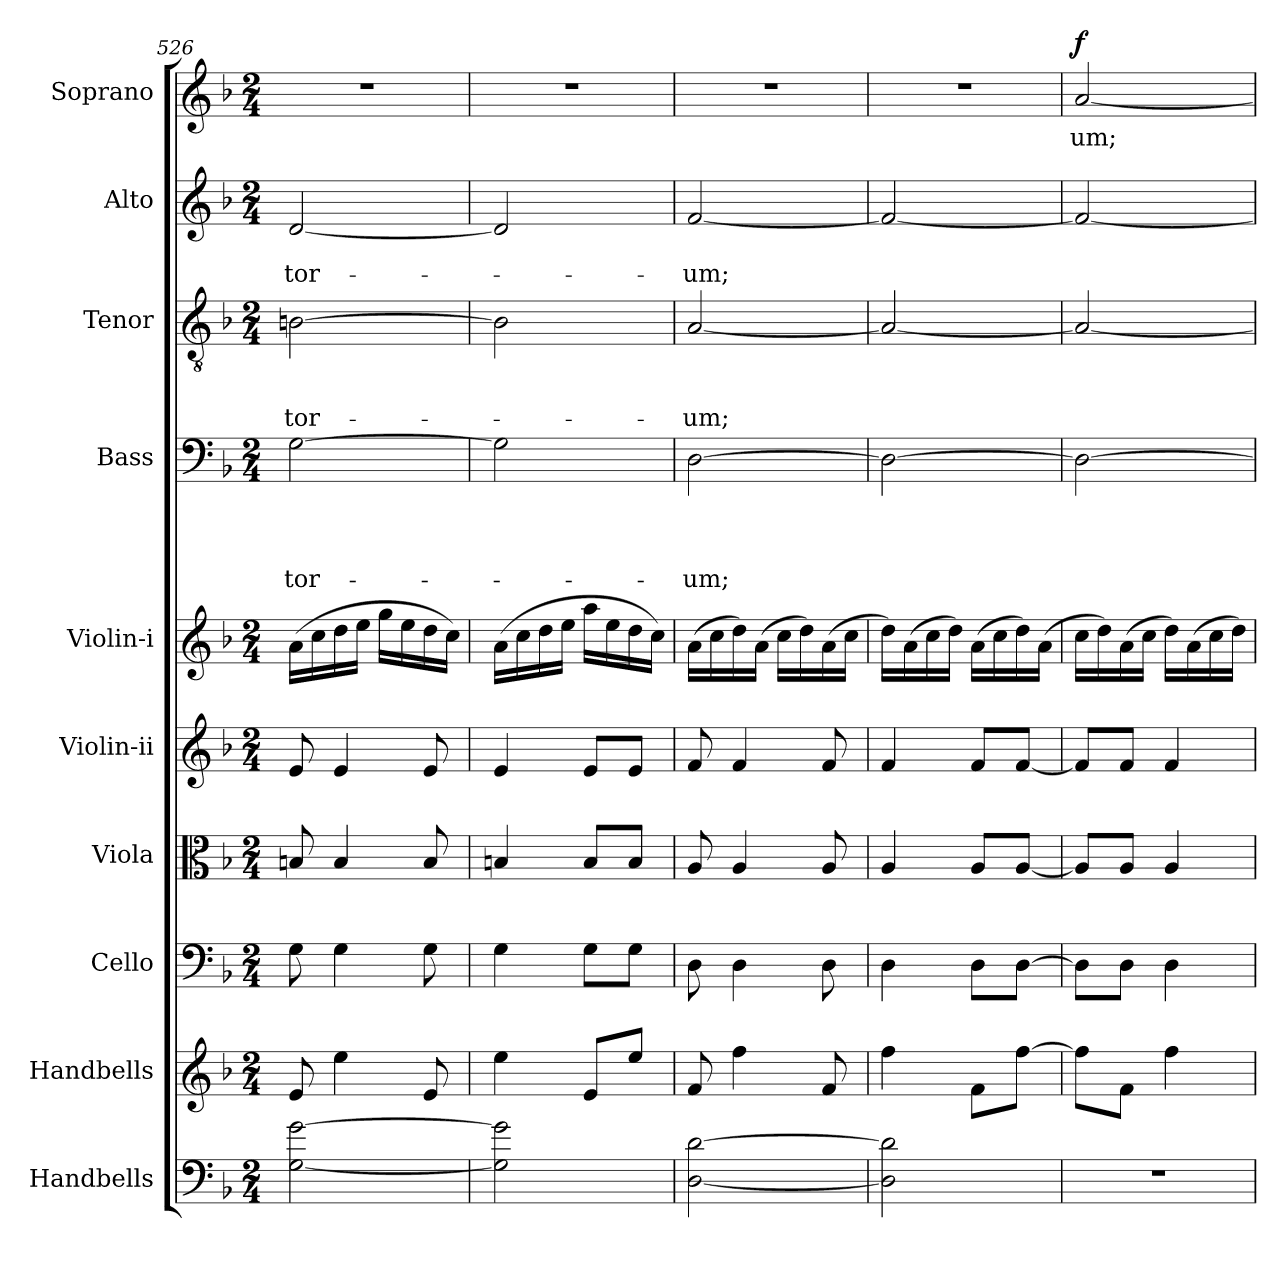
**kern	**kern	**kern	**kern	**kern	**kern	**kern	**text	**text	**text	**text	**kern	**text	**text	**text	**kern	**text	**text	**kern	**text	**dynam
*part10	*part9	*part8	*part7	*part6	*part5	*part4	*part4	*part4	*part4	*part4	*part3	*part3	*part3	*part3	*part2	*part2	*part2	*part1	*part1	*part1
*staff10	*staff9	*staff8	*staff7	*staff6	*staff5	*staff4	*staff4	*staff4	*staff4	*staff4	*staff3	*staff3	*staff3	*staff3	*staff2	*staff2	*staff2	*staff1	*staff1	*staff1
*I"Handbells	*I"Handbells	*I"Cello	*I"Viola	*I"Violin-ii	*I"Violin-i	*I"Bass	*	*	*	*	*I"Tenor	*	*	*	*I"Alto	*	*	*I"Soprano	*	*
*	*	*	*I'Vla.	*I'Vln.-ii	*I'Vln.-i	*I'B	*	*	*	*	*I'T	*	*	*	*I'A	*	*	*I'S	*	*
*clefF4	*clefG2	*clefF4	*clefC3	*clefG2	*clefG2	*clefF4	*	*	*	*	*clefGv2	*	*	*	*clefG2	*	*	*clefG2	*	*
*k[b-]	*k[b-]	*k[b-]	*k[b-]	*k[b-]	*k[b-]	*k[b-]	*	*	*	*	*k[b-]	*	*	*	*k[b-]	*	*	*k[b-]	*	*
*F:	*F:	*F:	*F:	*F:	*F:	*F:	*	*	*	*	*F:	*	*	*	*F:	*	*	*F:	*	*
*M2/4	*M2/4	*M2/4	*M2/4	*M2/4	*M2/4	*M2/4	*	*	*	*	*M2/4	*	*	*	*M2/4	*	*	*M2/4	*	*
=526	=526	=526	=526	=526	=526	=526	=526	=526	=526	=526	=526	=526	=526	=526	=526	=526	=526	=526	=526	=526
!	!	!	!	!	!	!	!	!	!	!LO:LY:b	!	!	!	!LO:LY:b	!	!	!LO:LY:b	!LO:N:vis=1	!	!
[<2G\ [>2g\	8e/	8G\	8Bn/	8e/	(>16a\LL	[>2G\	.	.	.	-tor-	[>2Bn\	.	.	-tor-	[<2d/	.	-tor-	2r	.	.
.	.	.	.	.	16cc\	.	.	.	.	.	.	.	.	.	.	.	.	.	.	.
.	4ee\	4G\	4B/	4e/	16dd\	.	.	.	.	.	.	.	.	.	.	.	.	.	.	.
.	.	.	.	.	16ee\JJ	.	.	.	.	.	.	.	.	.	.	.	.	.	.	.
.	.	.	.	.	16gg\LL	.	.	.	.	.	.	.	.	.	.	.	.	.	.	.
.	.	.	.	.	16ee\	.	.	.	.	.	.	.	.	.	.	.	.	.	.	.
.	8e/	8G\	8B/	8e/	16dd\	.	.	.	.	.	.	.	.	.	.	.	.	.	.	.
.	.	.	.	.	16cc\JJ)	.	.	.	.	.	.	.	.	.	.	.	.	.	.	.
=527	=527	=527	=527	=527	=527	=527	=527	=527	=527	=527	=527	=527	=527	=527	=527	=527	=527	=527	=527	=527
!	!	!	!	!	!	!	!	!	!	!	!	!	!	!	!	!	!	!LO:N:vis=1	!	!
2G\] 2g\]	4ee\	4G\	4Bn/	4e/	(>16a\LL	2G\]	.	.	.	.	2B\]	.	.	.	2d/]	.	.	2r	.	.
.	.	.	.	.	16cc\	.	.	.	.	.	.	.	.	.	.	.	.	.	.	.
.	.	.	.	.	16dd\	.	.	.	.	.	.	.	.	.	.	.	.	.	.	.
.	.	.	.	.	16ee\JJ	.	.	.	.	.	.	.	.	.	.	.	.	.	.	.
.	8e/L	8G\L	8B/L	8e/L	16aa\LL	.	.	.	.	.	.	.	.	.	.	.	.	.	.	.
.	.	.	.	.	16ee\	.	.	.	.	.	.	.	.	.	.	.	.	.	.	.
.	8ee/J	8G\J	8B/J	8e/J	16dd\	.	.	.	.	.	.	.	.	.	.	.	.	.	.	.
.	.	.	.	.	16cc\JJ)	.	.	.	.	.	.	.	.	.	.	.	.	.	.	.
=528	=528	=528	=528	=528	=528	=528	=528	=528	=528	=528	=528	=528	=528	=528	=528	=528	=528	=528	=528	=528
!	!	!	!	!	!	!	!	!	!	!LO:LY:b	!	!	!	!LO:LY:b	!	!	!LO:LY:b	!LO:N:vis=1	!	!
[<2D\ [>2d\	8f/	8D\	8A/	8f/	(>16a\LL	[>2D\	.	.	.	-um;	[<2A/	.	.	-um;	[<2f/	.	-um;	2r	.	.
.	.	.	.	.	16cc\	.	.	.	.	.	.	.	.	.	.	.	.	.	.	.
.	4ff\	4D\	4A/	4f/	16dd\)	.	.	.	.	.	.	.	.	.	.	.	.	.	.	.
.	.	.	.	.	(>16a\JJ	.	.	.	.	.	.	.	.	.	.	.	.	.	.	.
.	.	.	.	.	16cc\LL	.	.	.	.	.	.	.	.	.	.	.	.	.	.	.
.	.	.	.	.	16dd\)	.	.	.	.	.	.	.	.	.	.	.	.	.	.	.
.	8f/	8D\	8A/	8f/	(>16a\	.	.	.	.	.	.	.	.	.	.	.	.	.	.	.
.	.	.	.	.	16cc\JJ	.	.	.	.	.	.	.	.	.	.	.	.	.	.	.
=529	=529	=529	=529	=529	=529	=529	=529	=529	=529	=529	=529	=529	=529	=529	=529	=529	=529	=529	=529	=529
!	!	!	!	!	!	!	!	!	!	!	!	!	!	!	!	!	!	!LO:N:vis=1	!	!
2D\] 2d\]	4ff\	4D\	4A/	4f/	16dd\LL)	2D\_	.	.	.	.	2A/_	.	.	.	2f/_	.	.	2r	.	.
.	.	.	.	.	(>16a\	.	.	.	.	.	.	.	.	.	.	.	.	.	.	.
.	.	.	.	.	16cc\	.	.	.	.	.	.	.	.	.	.	.	.	.	.	.
.	.	.	.	.	16dd\JJ)	.	.	.	.	.	.	.	.	.	.	.	.	.	.	.
.	8f\L	8D\L	8A/L	8f/L	(>16a\LL	.	.	.	.	.	.	.	.	.	.	.	.	.	.	.
.	.	.	.	.	16cc\	.	.	.	.	.	.	.	.	.	.	.	.	.	.	.
.	[>8ff\J	[>8D\J	[<8A/J	[<8f/J	16dd\)	.	.	.	.	.	.	.	.	.	.	.	.	.	.	.
.	.	.	.	.	(>16a\JJ	.	.	.	.	.	.	.	.	.	.	.	.	.	.	.
=530	=530	=530	=530	=530	=530	=530	=530	=530	=530	=530	=530	=530	=530	=530	=530	=530	=530	=530	=530	=530
!LO:N:vis=1	!	!	!	!	!	!	!	!	!	!	!	!	!	!	!	!	!	!	!LO:LY:b	!LO:DY:a
2r	8ff\L]	8D\L]	8A/L]	8f/L]	16cc\LL	2D\_	.	.	.	.	2A/_	.	.	.	2f/_	.	.	[<2a/	um;	f
.	.	.	.	.	16dd\)	.	.	.	.	.	.	.	.	.	.	.	.	.	.	.
.	8f\J	8D\J	8A/J	8f/J	(>16a\	.	.	.	.	.	.	.	.	.	.	.	.	.	.	.
.	.	.	.	.	16cc\JJ	.	.	.	.	.	.	.	.	.	.	.	.	.	.	.
.	4ff\	4D\	4A/	4f/	16dd\LL)	.	.	.	.	.	.	.	.	.	.	.	.	.	.	.
.	.	.	.	.	(>16a\	.	.	.	.	.	.	.	.	.	.	.	.	.	.	.
.	.	.	.	.	16cc\	.	.	.	.	.	.	.	.	.	.	.	.	.	.	.
.	.	.	.	.	16dd\JJ)	.	.	.	.	.	.	.	.	.	.	.	.	.	.	.
=	=	=	=	=	=	=	=	=	=	=	=	=	=	=	=	=	=	=	=	=
*-	*-	*-	*-	*-	*-	*-	*-	*-	*-	*-	*-	*-	*-	*-	*-	*-	*-	*-	*-	*-
